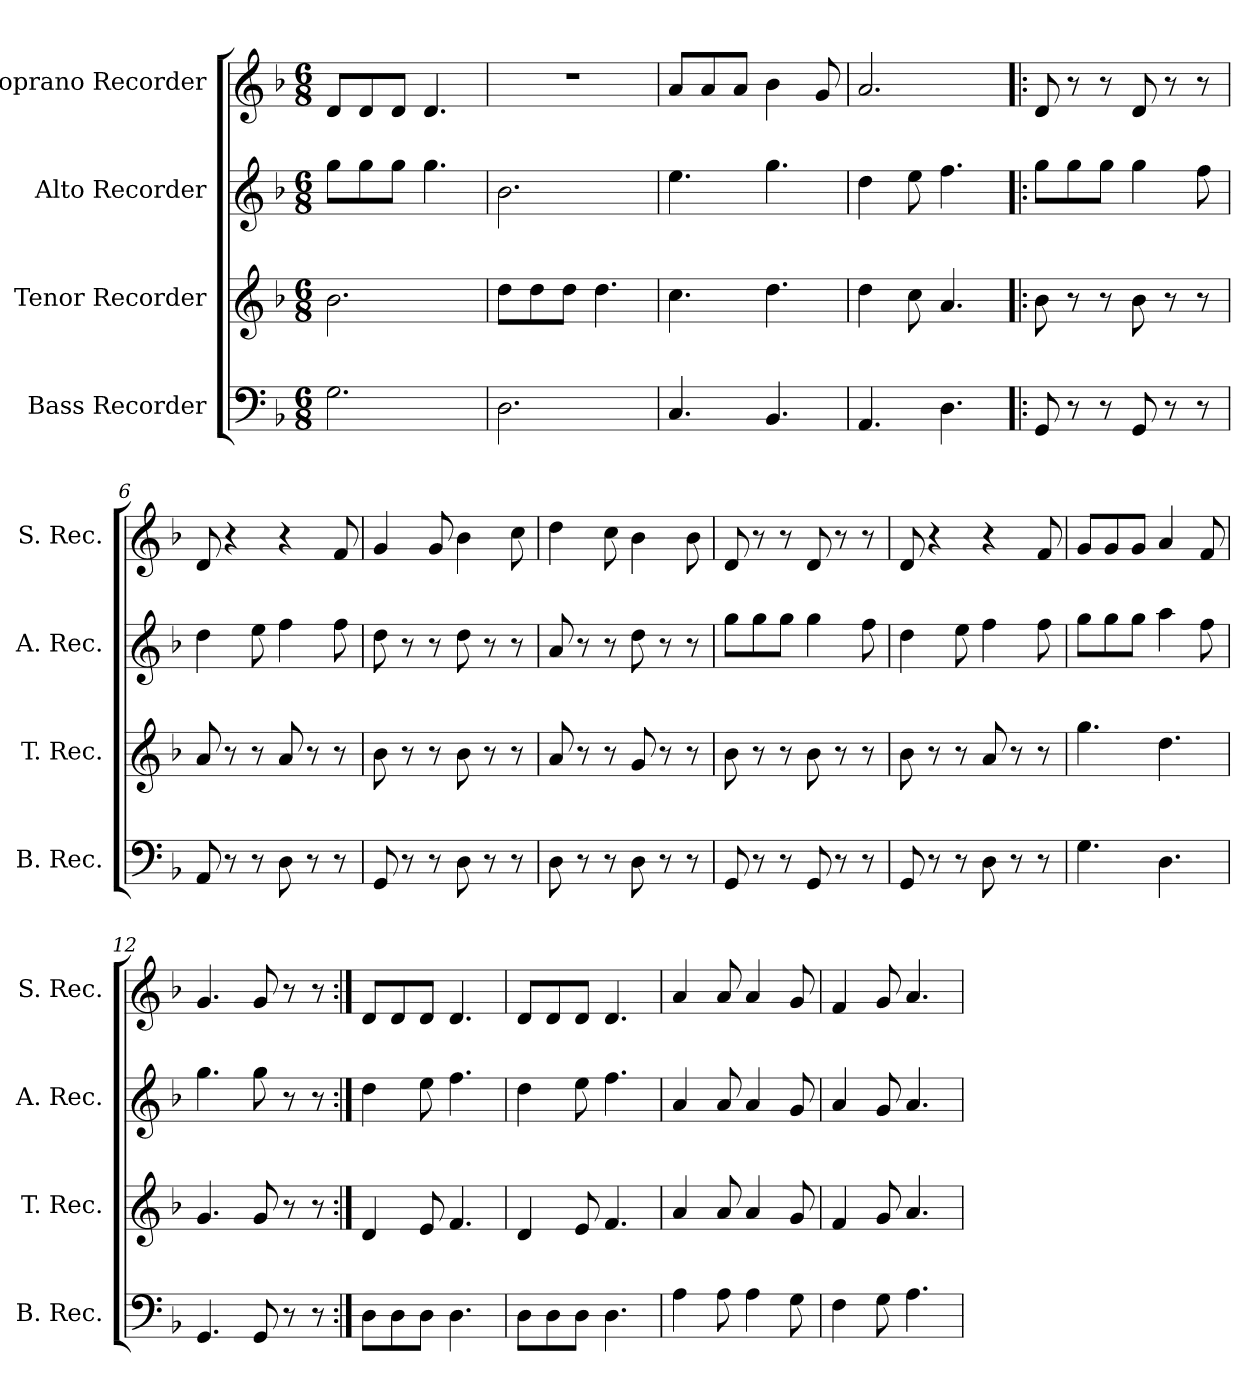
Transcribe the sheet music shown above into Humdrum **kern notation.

**kern	**kern	**kern	**kern
*part4	*part3	*part2	*part1
*staff4	*staff3	*staff2	*staff1
*I"Bass Recorder	*I"Tenor Recorder	*I"Alto Recorder	*I"Soprano Recorder
*I'B. Rec.	*I'T. Rec.	*I'A. Rec.	*I'S. Rec.
*clefF4	*clefG2	*clefG2	*clefG2
*ITrd-7c-12	*	*	*ITrd-7c-12
*k[b-]	*k[b-]	*k[b-]	*k[b-]
*d:	*d:	*d:	*d:
*M6/8	*M6/8	*M6/8	*M6/8
=1	=1	=1	=1
2.g\	2.b-\	8gg\L	8dd/L
.	.	8gg\	8dd/
.	.	8gg\J	8dd/J
.	.	4.gg\	4.dd/
=2	=2	=2	=2
2.d\	8dd\L	2.b-\	2.r
.	8dd\	.	.
.	8dd\J	.	.
.	4.dd\	.	.
=3	=3	=3	=3
4.c/	4.cc\	4.ee\	8aa/L
.	.	.	8aa/
.	.	.	8aa/J
4.B-/	4.dd\	4.gg\	4bb-\
.	.	.	8gg/
=4	=4	=4	=4
4.A/	4dd\	4dd\	2.aa/
.	8cc\	8ee\	.
4.d\	4.a/	4.ff\	.
=5!|:	=5!|:	=5!|:	=5!|:
8G/	8b-\	8gg\L	8dd/
8r	8r	8gg\	8r
8r	8r	8gg\J	8r
8G/	8b-\	4gg\	8dd/
8r	8r	.	8r
8r	8r	8ff\	8r
=6	=6	=6	=6
8A/	8a/	4dd\	8dd/
8r	8r	.	4r
8r	8r	8ee\	.
8d\	8a/	4ff\	4r
8r	8r	.	.
8r	8r	8ff\	8ff/
=7	=7	=7	=7
8G/	8b-\	8dd\	4gg/
8r	8r	8r	.
8r	8r	8r	8gg/
8d\	8b-\	8dd\	4bb-\
8r	8r	8r	.
8r	8r	8r	8ccc\
!!LO:LB:g=z
=8	=8	=8	=8
8d\	8a/	8a/	4ddd\
8r	8r	8r	.
8r	8r	8r	8ccc\
8d\	8g/	8dd\	4bb-\
8r	8r	8r	.
8r	8r	8r	8bb-\
=9	=9	=9	=9
8G/	8b-\	8gg\L	8dd/
8r	8r	8gg\	8r
8r	8r	8gg\J	8r
8G/	8b-\	4gg\	8dd/
8r	8r	.	8r
8r	8r	8ff\	8r
=10	=10	=10	=10
8G/	8b-\	4dd\	8dd/
8r	8r	.	4r
8r	8r	8ee\	.
8d\	8a/	4ff\	4r
8r	8r	.	.
8r	8r	8ff\	8ff/
=11	=11	=11	=11
4.g\	4.gg\	8gg\L	8gg/L
.	.	8gg\	8gg/
.	.	8gg\J	8gg/J
4.d\	4.dd\	4aa\	4aa/
.	.	8ff\	8ff/
=12	=12	=12	=12
4.G/	4.g/	4.gg\	4.gg/
8G/	8g/	8gg\	8gg/
8r	8r	8r	8r
8r	8r	8r	8r
=13:|!	=13:|!	=13:|!	=13:|!
8d\L	4d/	4dd\	8dd/L
8d\	.	.	8dd/
8d\J	8e/	8ee\	8dd/J
4.d\	4.f/	4.ff\	4.dd/
=14	=14	=14	=14
8d\L	4d/	4dd\	8dd/L
8d\	.	.	8dd/
8d\J	8e/	8ee\	8dd/J
4.d\	4.f/	4.ff\	4.dd/
!!LO:PB:g=z
=15	=15	=15	=15
4a\	4a/	4a/	4aa/
8a\	8a/	8a/	8aa/
4a\	4a/	4a/	4aa/
8g\	8g/	8g/	8gg/
=16	=16	=16	=16
4f\	4f/	4a/	4ff/
8g\	8g/	8g/	8gg/
4.a\	4.a/	4.a/	4.aa/
=	=	=	=
*-	*-	*-	*-
